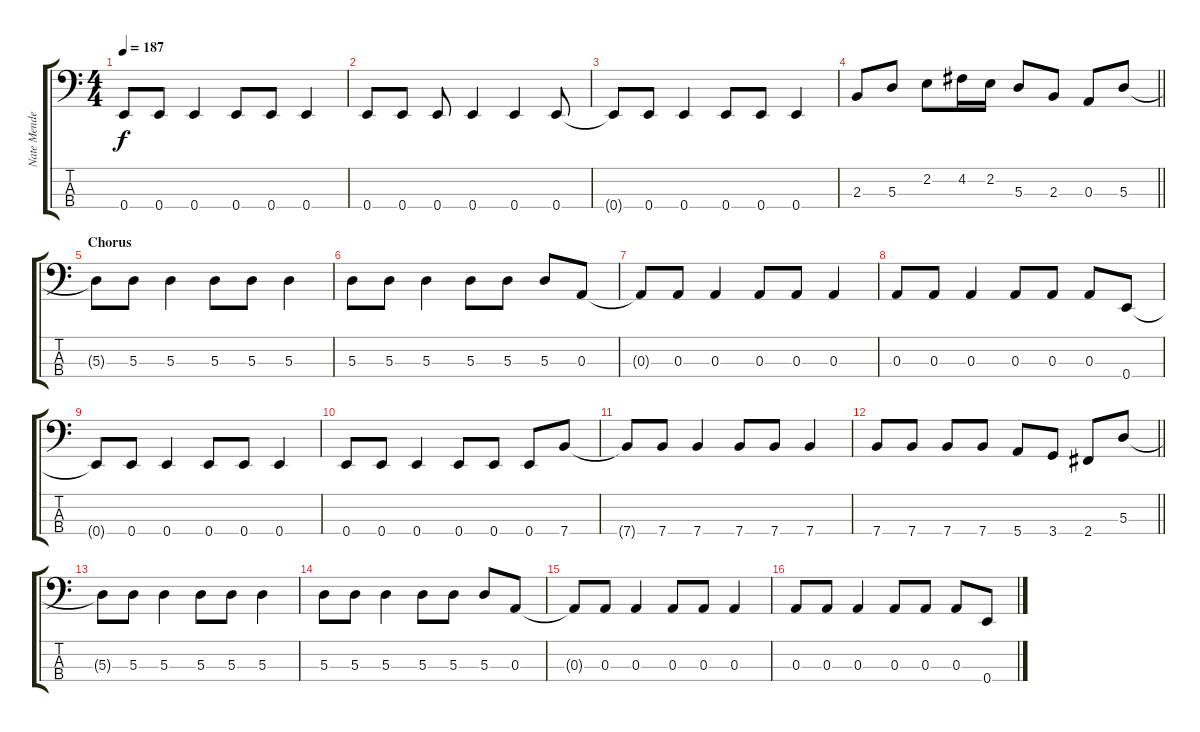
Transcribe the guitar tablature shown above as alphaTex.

\track ("Nate Mendel" "Nate Mende") {instrument electricbasspick}
\staff {score tabs}
\tuning (G2 D2 A1 E1) {hide}
\ts (4 4)
\tempo 187
\clef f4
\ks c
0.4{t}.8{dy f} 0.4.8 0.4.4 0.4.8 0.4.8 0.4.4 |
0.4.8 0.4.8 0.4.8 0.4.4 0.4.4 0.4.8 |
0.4{t}.8 0.4.8 0.4.4 0.4.8 0.4.8 0.4.4 |
\barLineRight lightlight
2.3.8 5.3.8 2.2.8 4.2.16 2.2.16 5.3.8 2.3.8 0.3.8 5.3.8 |
\section ("" "Chorus")
5.3{t}.8 5.3.8 5.3.4 5.3.8 5.3.8 5.3.4 |
5.3.8 5.3.8 5.3.4 5.3.8 5.3.8 5.3.8 0.3.8 |
0.3{t}.8 0.3.8 0.3.4 0.3.8 0.3.8 0.3.4 |
0.3.8 0.3.8 0.3.4 0.3.8 0.3.8 0.3.8 0.4.8 |
0.4{t}.8 0.4.8 0.4.4 0.4.8 0.4.8 0.4.4 |
0.4.8 0.4.8 0.4.4 0.4.8 0.4.8 0.4.8 7.4.8 |
7.4{t}.8 7.4.8 7.4.4 7.4.8 7.4.8 7.4.4 |
\barLineRight lightlight
7.4.8 7.4.8 7.4.8 7.4.8 5.4.8 3.4.8 2.4.8 5.3.8 |
5.3{t}.8 5.3.8 5.3.4 5.3.8 5.3.8 5.3.4 |
5.3.8 5.3.8 5.3.4 5.3.8 5.3.8 5.3.8 0.3.8 |
0.3{t}.8 0.3.8 0.3.4 0.3.8 0.3.8 0.3.4 |
0.3.8 0.3.8 0.3.4 0.3.8 0.3.8 0.3.8 0.4.8
